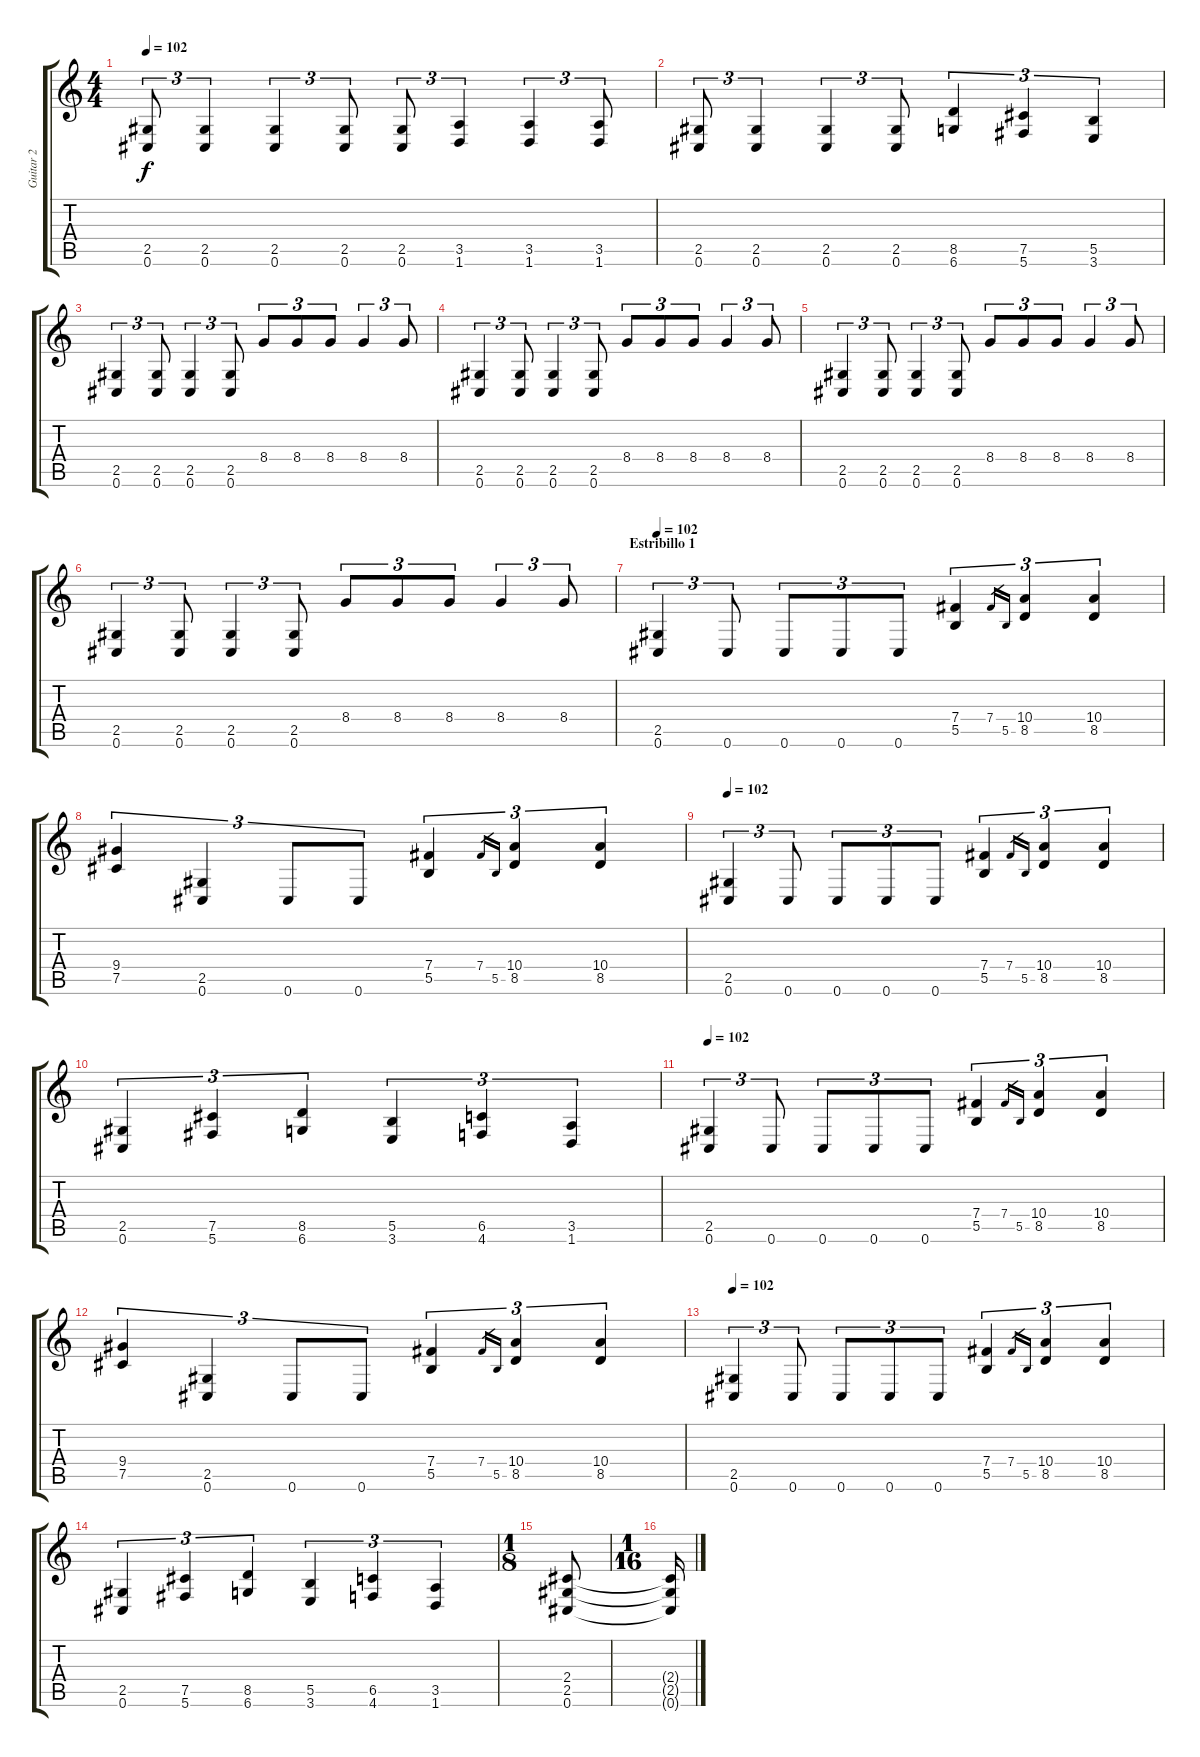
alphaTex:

\track ("Guitar 2" "Guitar 2") {instrument distortionguitar}
\staff {score tabs}
\tuning (Db4 Ab3 E3 B2 Gb2 Db2) {hide}
\ts (4 4)
\tempo 102
\clef g2
\ks c
(2.5 0.6).8{tu (3 2) dy f} (2.5 0.6).4{tu (3 2)} (2.5 0.6).4{tu (3 2)} (2.5 0.6).8{tu (3 2)} (2.5 0.6).8{tu (3 2)} (3.5 1.6).4{tu (3 2)} (3.5 1.6).4{tu (3 2)} (3.5 1.6).8{tu (3 2)} |
(2.5 0.6).8{tu (3 2)} (2.5 0.6).4{tu (3 2)} (2.5 0.6).4{tu (3 2)} (2.5 0.6).8{tu (3 2)} (8.5 6.6).4{tu (3 2)} (7.5 5.6).4{tu (3 2)} (5.5 3.6).4{tu (3 2)} |
(2.5 0.6).4{tu (3 2)} (2.5 0.6).8{tu (3 2)} (2.5 0.6).4{tu (3 2)} (2.5 0.6).8{tu (3 2)} 8.4.8{tu (3 2)} 8.4.8{tu (3 2)} 8.4.8{tu (3 2)} 8.4.4{tu (3 2)} 8.4.8{tu (3 2)} |
(2.5 0.6).4{tu (3 2)} (2.5 0.6).8{tu (3 2)} (2.5 0.6).4{tu (3 2)} (2.5 0.6).8{tu (3 2)} 8.4.8{tu (3 2)} 8.4.8{tu (3 2)} 8.4.8{tu (3 2)} 8.4.4{tu (3 2)} 8.4.8{tu (3 2)} |
(2.5 0.6).4{tu (3 2)} (2.5 0.6).8{tu (3 2)} (2.5 0.6).4{tu (3 2)} (2.5 0.6).8{tu (3 2)} 8.4.8{tu (3 2)} 8.4.8{tu (3 2)} 8.4.8{tu (3 2)} 8.4.4{tu (3 2)} 8.4.8{tu (3 2)} |
(2.5 0.6).4{tu (3 2)} (2.5 0.6).8{tu (3 2)} (2.5 0.6).4{tu (3 2)} (2.5 0.6).8{tu (3 2)} 8.4.8{tu (3 2)} 8.4.8{tu (3 2)} 8.4.8{tu (3 2)} 8.4.4{tu (3 2)} 8.4.8{tu (3 2)} |
\section ("" "Estribillo 1")
\tempo 102
(2.5 0.6).4{tu (3 2)} 0.6.8{tu (3 2)} 0.6.8{tu (3 2)} 0.6.8{tu (3 2)} 0.6.8{tu (3 2)} (7.4 5.5).4{tu (3 2)} 7.4.16{gr} 5.5.16{gr} (10.4 8.5).4{tu (3 2)} (10.4 8.5).4{tu (3 2)} |
(9.4 7.5).4{tu (3 2)} (2.5 0.6).4{tu (3 2)} 0.6.8{tu (3 2)} 0.6.8{tu (3 2)} (7.4 5.5).4{tu (3 2)} 7.4.16{gr} 5.5.16{gr} (10.4 8.5).4{tu (3 2)} (10.4 8.5).4{tu (3 2)} |
\tempo 102
(2.5 0.6).4{tu (3 2)} 0.6.8{tu (3 2)} 0.6.8{tu (3 2)} 0.6.8{tu (3 2)} 0.6.8{tu (3 2)} (7.4 5.5).4{tu (3 2)} 7.4.16{gr} 5.5.16{gr} (10.4 8.5).4{tu (3 2)} (10.4 8.5).4{tu (3 2)} |
(2.5 0.6).4{tu (3 2)} (7.5 5.6).4{tu (3 2)} (8.5 6.6).4{tu (3 2)} (5.5 3.6).4{tu (3 2)} (6.5 4.6).4{tu (3 2)} (3.5 1.6).4{tu (3 2)} |
\tempo 102
(2.5 0.6).4{tu (3 2)} 0.6.8{tu (3 2)} 0.6.8{tu (3 2)} 0.6.8{tu (3 2)} 0.6.8{tu (3 2)} (7.4 5.5).4{tu (3 2)} 7.4.16{gr} 5.5.16{gr} (10.4 8.5).4{tu (3 2)} (10.4 8.5).4{tu (3 2)} |
(9.4 7.5).4{tu (3 2)} (2.5 0.6).4{tu (3 2)} 0.6.8{tu (3 2)} 0.6.8{tu (3 2)} (7.4 5.5).4{tu (3 2)} 7.4.16{gr} 5.5.16{gr} (10.4 8.5).4{tu (3 2)} (10.4 8.5).4{tu (3 2)} |
\tempo 102
(2.5 0.6).4{tu (3 2)} 0.6.8{tu (3 2)} 0.6.8{tu (3 2)} 0.6.8{tu (3 2)} 0.6.8{tu (3 2)} (7.4 5.5).4{tu (3 2)} 7.4.16{gr} 5.5.16{gr} (10.4 8.5).4{tu (3 2)} (10.4 8.5).4{tu (3 2)} |
(2.5 0.6).4{tu (3 2)} (7.5 5.6).4{tu (3 2)} (8.5 6.6).4{tu (3 2)} (5.5 3.6).4{tu (3 2)} (6.5 4.6).4{tu (3 2)} (3.5 1.6).4{tu (3 2)} |
\ts (1 8)
(2.4 2.5 0.6).8 |
\ts (1 16)
(2.4{t} 2.5{t} 0.6{t}).16
